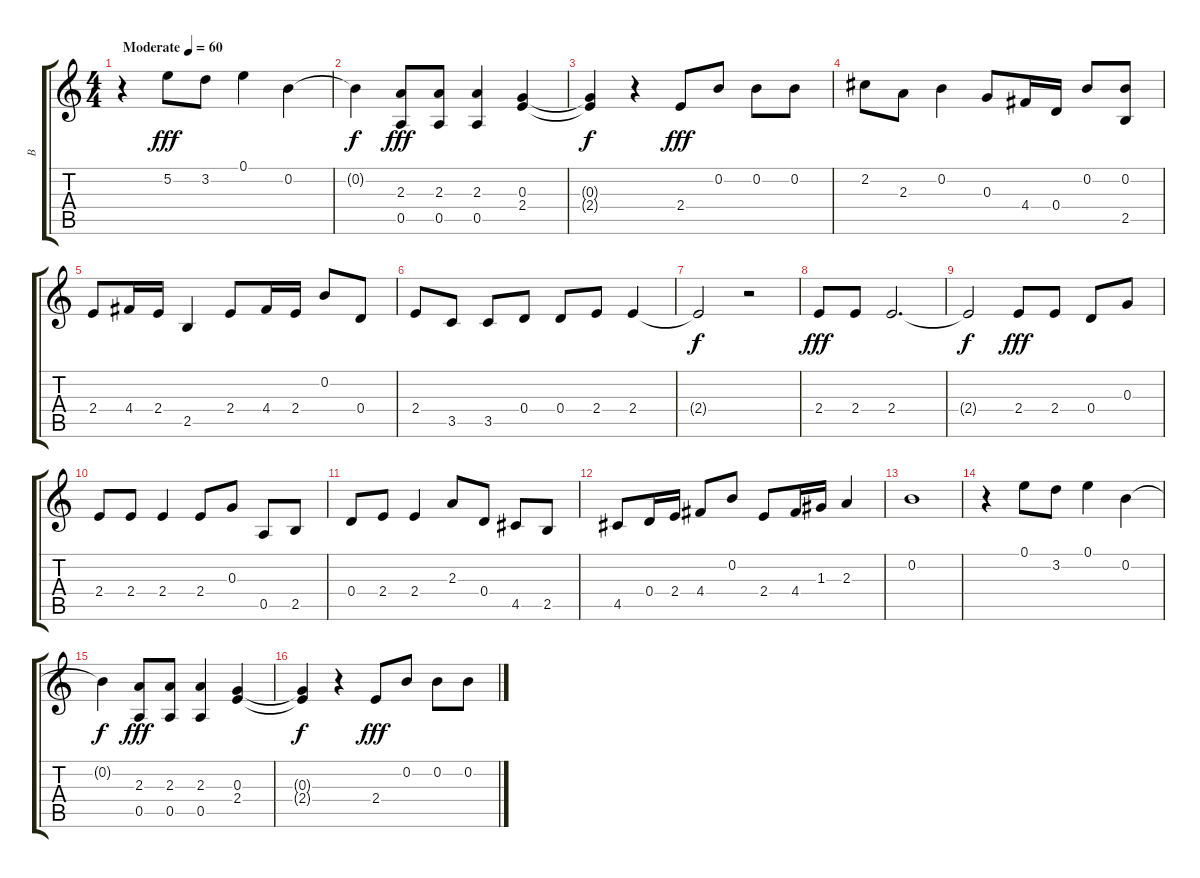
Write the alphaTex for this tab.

\track ("B" "B") {instrument acousticguitarsteel}
\staff {score tabs}
\tuning (E4 B3 G3 D3 A2 E2) {hide}
\ts (4 4)
\tempo (60 "Moderate")
\clef g2
\ks c
r.4{dy fff instrument acousticguitarsteel} 5.2.8 3.2.8 0.1.4 0.2.4 |
0.2{t}.4{dy f} (2.3 0.5).8{dy fff} (2.3 0.5).8 (2.3 0.5).4 (0.3 2.4).4 |
(0.3{t} 2.4{t}).4{dy f} r.4 2.4.8{dy fff} 0.2.8 0.2.8 0.2.8 |
2.2.8 2.3.8 0.2.4 0.3.8 4.4.16 0.4.16 0.2.8 (0.2 2.5).8 |
2.4.8 4.4.16 2.4.16 2.5.4 2.4.8 4.4.16 2.4.16 0.2.8 0.4.8 |
2.4.8 3.5.8 3.5.8 0.4.8 0.4.8 2.4.8 2.4.4 |
2.4{t}.2{dy f} r.2 |
2.4.8{dy fff} 2.4.8 2.4.2{d} |
2.4{t}.2{dy f} 2.4.8{dy fff} 2.4.8 0.4.8 0.3.8 |
2.4.8 2.4.8 2.4.4 2.4.8 0.3.8 0.5.8 2.5.8 |
0.4.8 2.4.8 2.4.4 2.3.8 0.4.8 4.5.8 2.5.8 |
4.5.8 0.4.16 2.4.16 4.4.8 0.2.8 2.4.8 4.4.16 1.3.16 2.3.4 |
0.2.1 |
r.4 0.1.8 3.2.8 0.1.4 0.2.4 |
0.2{t}.4{dy f} (2.3 0.5).8{dy fff} (2.3 0.5).8 (2.3 0.5).4 (0.3 2.4).4 |
(0.3{t} 2.4{t}).4{dy f} r.4 2.4.8{dy fff} 0.2.8 0.2.8 0.2.8
